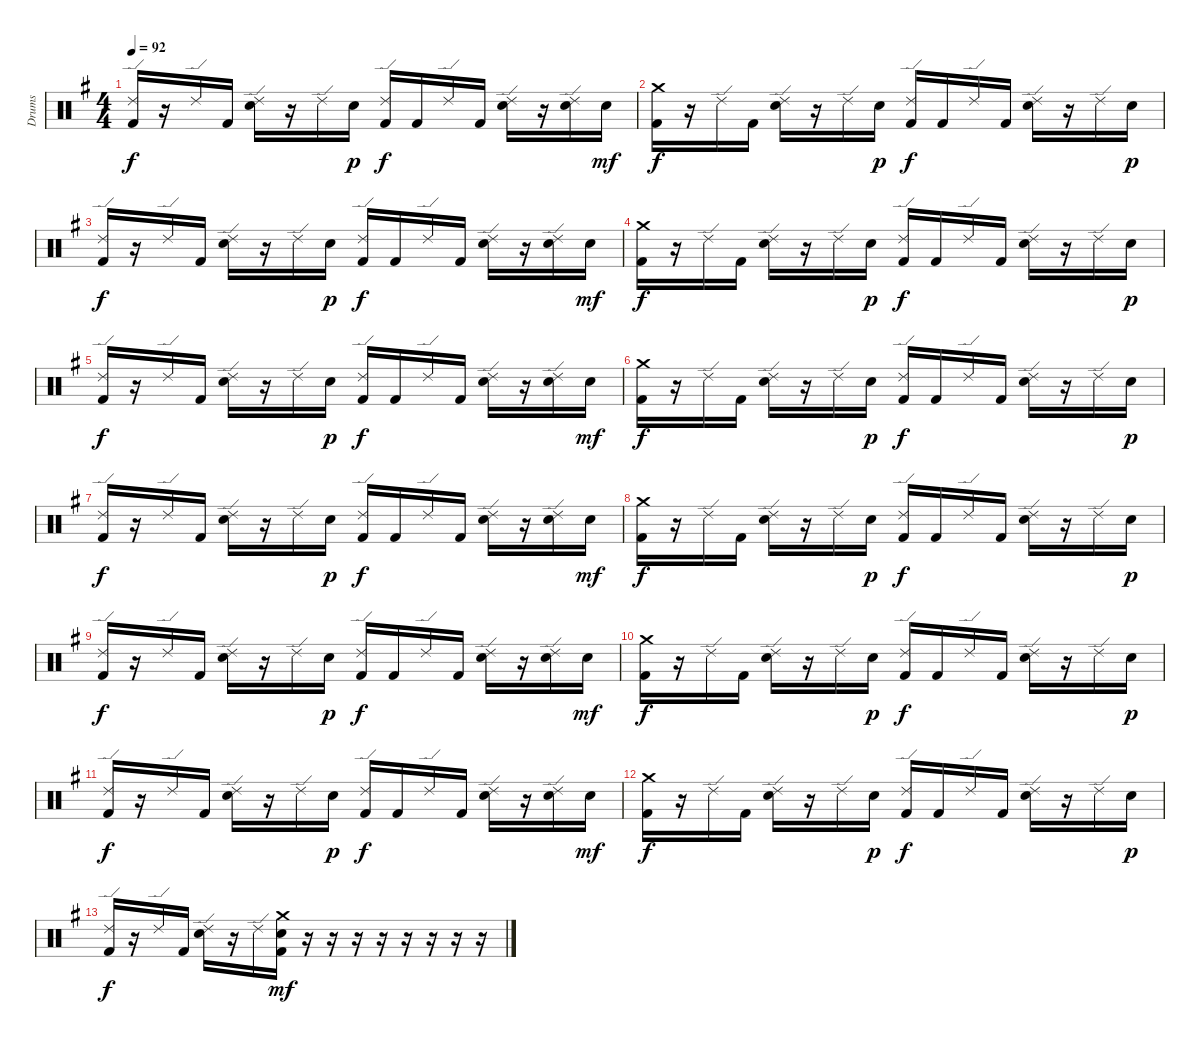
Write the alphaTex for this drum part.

\track ("Drums" "Drums") {instrument percussion}
\staff {score}
\articulation defaults
\ts (4 4)
\tempo 92
\clef neutral
\ks g
("Ride (edge) 2" "Kick (hit) 2").16{dy f} r.16 "Ride (edge) 2".16 "Kick (hit) 2".16 ("Ride (edge) 2" "Snare (hit) 2").16 r.16 "Ride (edge) 2".16 "Snare (hit) 2".16{dy p} ("Ride (edge) 2" "Kick (hit) 2").16{dy f} "Kick (hit) 2".16 "Ride (edge) 2".16 "Kick (hit) 2".16 ("Ride (edge) 2" "Snare (hit) 2").16 r.16 ("Ride (edge) 2" "Snare (hit) 2").16 "Snare (hit) 2".16{dy mf} |
("Crash medium (hit)" "Kick (hit) 2").16{dy f} r.16 "Ride (edge) 2".16 "Kick (hit) 2".16 ("Ride (edge) 2" "Snare (hit) 2").16 r.16 "Ride (edge) 2".16 "Snare (hit) 2".16{dy p} ("Ride (edge) 2" "Kick (hit) 2").16{dy f} "Kick (hit) 2".16 "Ride (edge) 2".16 "Kick (hit) 2".16 ("Ride (edge) 2" "Snare (hit) 2").16 r.16 "Ride (edge) 2".16 "Snare (hit) 2".16{dy p} |
("Ride (edge) 2" "Kick (hit) 2").16{dy f} r.16 "Ride (edge) 2".16 "Kick (hit) 2".16 ("Ride (edge) 2" "Snare (hit) 2").16 r.16 "Ride (edge) 2".16 "Snare (hit) 2".16{dy p} ("Ride (edge) 2" "Kick (hit) 2").16{dy f} "Kick (hit) 2".16 "Ride (edge) 2".16 "Kick (hit) 2".16 ("Ride (edge) 2" "Snare (hit) 2").16 r.16 ("Ride (edge) 2" "Snare (hit) 2").16 "Snare (hit) 2".16{dy mf} |
("Crash medium (hit)" "Kick (hit) 2").16{dy f} r.16 "Ride (edge) 2".16 "Kick (hit) 2".16 ("Ride (edge) 2" "Snare (hit) 2").16 r.16 "Ride (edge) 2".16 "Snare (hit) 2".16{dy p} ("Ride (edge) 2" "Kick (hit) 2").16{dy f} "Kick (hit) 2".16 "Ride (edge) 2".16 "Kick (hit) 2".16 ("Ride (edge) 2" "Snare (hit) 2").16 r.16 "Ride (edge) 2".16 "Snare (hit) 2".16{dy p} |
("Ride (edge) 2" "Kick (hit) 2").16{dy f} r.16 "Ride (edge) 2".16 "Kick (hit) 2".16 ("Ride (edge) 2" "Snare (hit) 2").16 r.16 "Ride (edge) 2".16 "Snare (hit) 2".16{dy p} ("Ride (edge) 2" "Kick (hit) 2").16{dy f} "Kick (hit) 2".16 "Ride (edge) 2".16 "Kick (hit) 2".16 ("Ride (edge) 2" "Snare (hit) 2").16 r.16 ("Ride (edge) 2" "Snare (hit) 2").16 "Snare (hit) 2".16{dy mf} |
("Crash medium (hit)" "Kick (hit) 2").16{dy f} r.16 "Ride (edge) 2".16 "Kick (hit) 2".16 ("Ride (edge) 2" "Snare (hit) 2").16 r.16 "Ride (edge) 2".16 "Snare (hit) 2".16{dy p} ("Ride (edge) 2" "Kick (hit) 2").16{dy f} "Kick (hit) 2".16 "Ride (edge) 2".16 "Kick (hit) 2".16 ("Ride (edge) 2" "Snare (hit) 2").16 r.16 "Ride (edge) 2".16 "Snare (hit) 2".16{dy p} |
("Ride (edge) 2" "Kick (hit) 2").16{dy f} r.16 "Ride (edge) 2".16 "Kick (hit) 2".16 ("Ride (edge) 2" "Snare (hit) 2").16 r.16 "Ride (edge) 2".16 "Snare (hit) 2".16{dy p} ("Ride (edge) 2" "Kick (hit) 2").16{dy f} "Kick (hit) 2".16 "Ride (edge) 2".16 "Kick (hit) 2".16 ("Ride (edge) 2" "Snare (hit) 2").16 r.16 ("Ride (edge) 2" "Snare (hit) 2").16 "Snare (hit) 2".16{dy mf} |
("Crash medium (hit)" "Kick (hit) 2").16{dy f} r.16 "Ride (edge) 2".16 "Kick (hit) 2".16 ("Ride (edge) 2" "Snare (hit) 2").16 r.16 "Ride (edge) 2".16 "Snare (hit) 2".16{dy p} ("Ride (edge) 2" "Kick (hit) 2").16{dy f} "Kick (hit) 2".16 "Ride (edge) 2".16 "Kick (hit) 2".16 ("Ride (edge) 2" "Snare (hit) 2").16 r.16 "Ride (edge) 2".16 "Snare (hit) 2".16{dy p} |
("Ride (edge) 2" "Kick (hit) 2").16{dy f} r.16 "Ride (edge) 2".16 "Kick (hit) 2".16 ("Ride (edge) 2" "Snare (hit) 2").16 r.16 "Ride (edge) 2".16 "Snare (hit) 2".16{dy p} ("Ride (edge) 2" "Kick (hit) 2").16{dy f} "Kick (hit) 2".16 "Ride (edge) 2".16 "Kick (hit) 2".16 ("Ride (edge) 2" "Snare (hit) 2").16 r.16 ("Ride (edge) 2" "Snare (hit) 2").16 "Snare (hit) 2".16{dy mf} |
("Crash medium (hit)" "Kick (hit) 2").16{dy f} r.16 "Ride (edge) 2".16 "Kick (hit) 2".16 ("Ride (edge) 2" "Snare (hit) 2").16 r.16 "Ride (edge) 2".16 "Snare (hit) 2".16{dy p} ("Ride (edge) 2" "Kick (hit) 2").16{dy f} "Kick (hit) 2".16 "Ride (edge) 2".16 "Kick (hit) 2".16 ("Ride (edge) 2" "Snare (hit) 2").16 r.16 "Ride (edge) 2".16 "Snare (hit) 2".16{dy p} |
("Ride (edge) 2" "Kick (hit) 2").16{dy f} r.16 "Ride (edge) 2".16 "Kick (hit) 2".16 ("Ride (edge) 2" "Snare (hit) 2").16 r.16 "Ride (edge) 2".16 "Snare (hit) 2".16{dy p} ("Ride (edge) 2" "Kick (hit) 2").16{dy f} "Kick (hit) 2".16 "Ride (edge) 2".16 "Kick (hit) 2".16 ("Ride (edge) 2" "Snare (hit) 2").16 r.16 ("Ride (edge) 2" "Snare (hit) 2").16 "Snare (hit) 2".16{dy mf} |
("Crash medium (hit)" "Kick (hit) 2").16{dy f} r.16 "Ride (edge) 2".16 "Kick (hit) 2".16 ("Ride (edge) 2" "Snare (hit) 2").16 r.16 "Ride (edge) 2".16 "Snare (hit) 2".16{dy p} ("Ride (edge) 2" "Kick (hit) 2").16{dy f} "Kick (hit) 2".16 "Ride (edge) 2".16 "Kick (hit) 2".16 ("Ride (edge) 2" "Snare (hit) 2").16 r.16 "Ride (edge) 2".16 "Snare (hit) 2".16{dy p} |
("Ride (edge) 2" "Kick (hit) 2").16{dy f} r.16 "Ride (edge) 2".16 "Kick (hit) 2".16 ("Ride (edge) 2" "Snare (hit) 2").16 r.16 "Ride (edge) 2".16 ("Crash medium (hit)" "Snare (hit) 2" "Kick (hit) 2").16{dy mf} r.16 r.16 r.16 r.16 r.16 r.16 r.16 r.16
